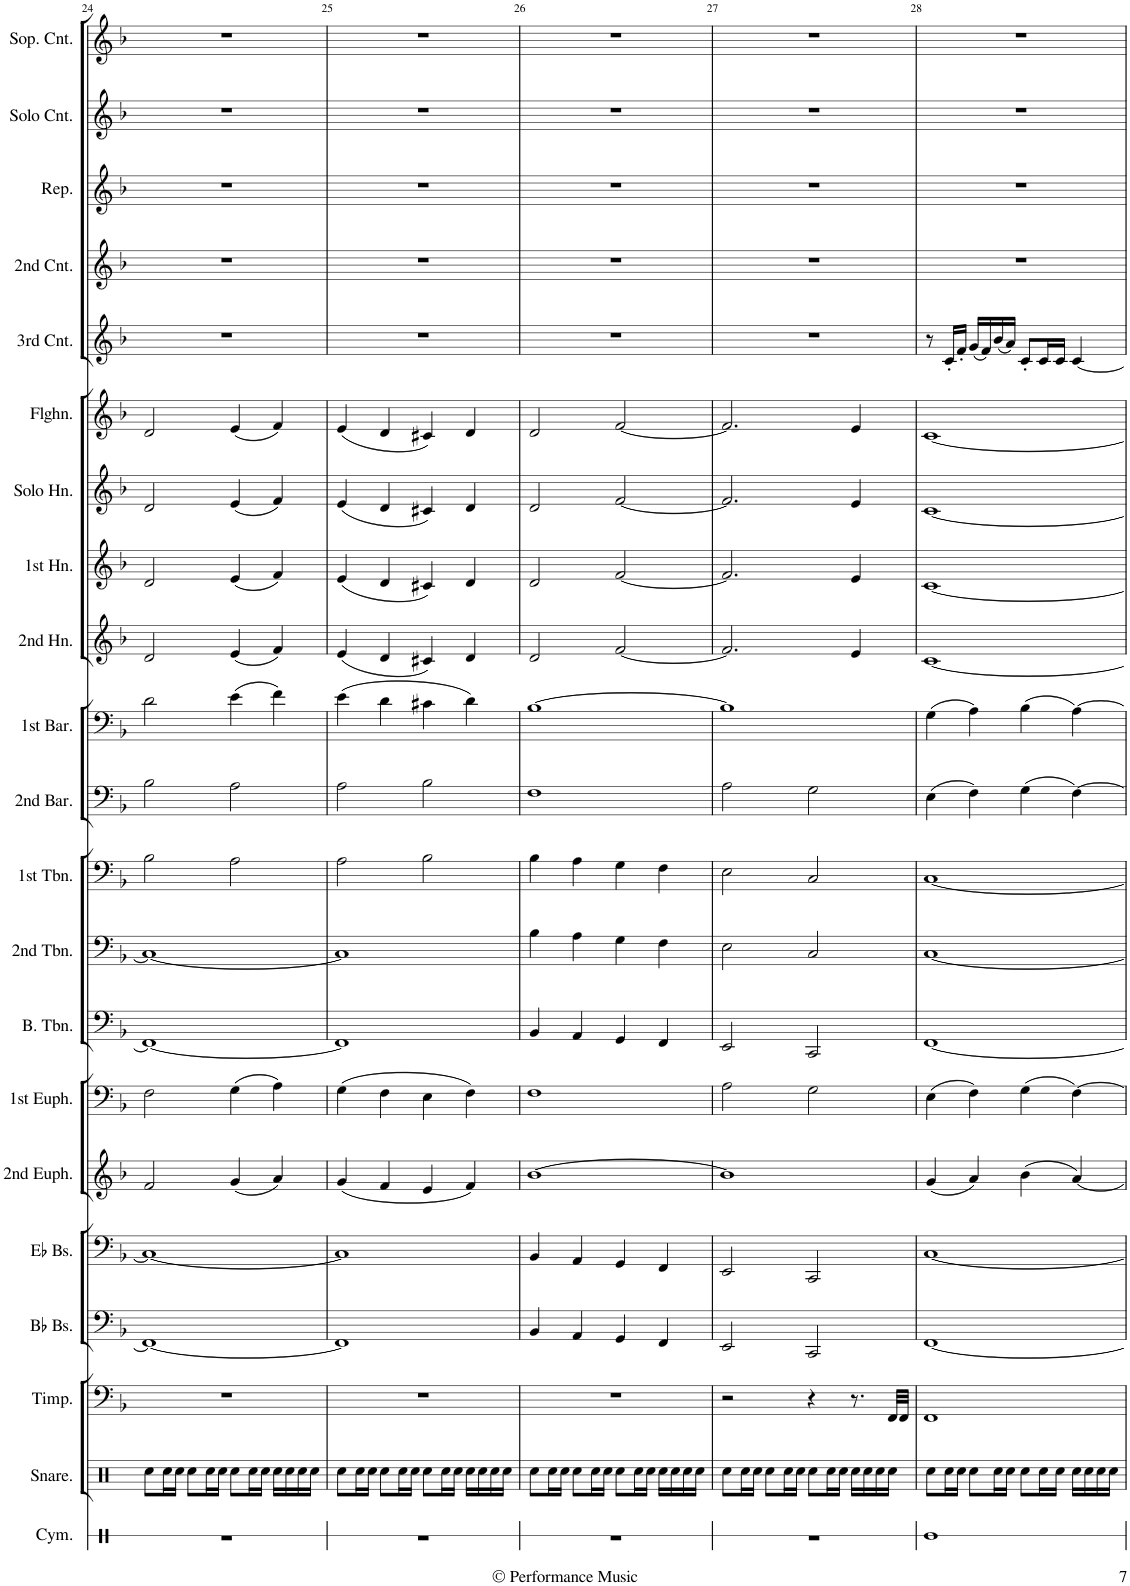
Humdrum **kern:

**kern	**kern	**kern	**kern	**kern	**kern	**kern	**kern	**kern	**kern	**kern	**kern	**kern	**kern	**kern	**kern	**kern	**kern	**kern	**kern	**kern
*part21	*part20	*part19	*part18	*part17	*part16	*part15	*part14	*part13	*part12	*part11	*part10	*part9	*part8	*part7	*part6	*part5	*part4	*part3	*part2	*part1
*staff21	*staff20	*staff19	*staff18	*staff17	*staff16	*staff15	*staff14	*staff13	*staff12	*staff11	*staff10	*staff9	*staff8	*staff7	*staff6	*staff5	*staff4	*staff3	*staff2	*staff1
*I"Cymbal	*I"Snare Drum	*I"Timpani	*I"Bb Bass	*I"Eb Bass	*I"2nd Euphonium	*I"1st Euphonium	*I"Bass Trombone	*I"2nd Trombone	*I"1st Trombone	*I"2nd Baritone	*I"1st Baritone	*I"2nd Horn	*I"1st Horn	*I"Solo Horn	*I"Flugelhorn	*I"3rd Cornet	*I"2nd Cornet	*I"Repiano	*I"Solo Cornet	*I"Soprano Cornet
*I'Cym.	*I'Snare.	*I'Timp.	*I'Bb Bs.	*I'Eb Bs.	*I'2nd Euph.	*I'1st Euph.	*I'B. Tbn.	*I'2nd Tbn.	*I'1st Tbn.	*I'2nd Bar.	*I'1st Bar.	*I'2nd Hn.	*I'1st Hn.	*I'Solo Hn.	*I'Flghn.	*I'3rd Cnt.	*I'2nd Cnt.	*I'Rep.	*I'Solo Cnt.	*I'Sop. Cnt.
!!LO:PB:g=z
*clefX	*clefX	*clefF4	*clefF4	*clefF4	*clefG2	*clefF4	*clefF4	*clefF4	*clefF4	*clefF4	*clefF4	*clefG2	*clefG2	*clefG2	*clefG2	*clefG2	*clefG2	*clefG2	*clefG2	*clefG2
*	*	*	*	*	*	*	*	*	*	*ITrd4c7	*ITrd4c7	*ITrd4c7	*ITrd4c7	*ITrd4c7	*ITrd1c2	*ITrd1c2	*ITrd1c2	*ITrd1c2	*ITrd1c2	*ITrd1c2
*k[]	*k[]	*k[b-]	*k[b-]	*k[b-]	*k[b-]	*k[b-]	*k[b-]	*k[b-]	*k[b-]	*k[b-]	*k[b-]	*k[b-]	*k[b-]	*k[b-]	*k[b-]	*k[b-]	*k[b-]	*k[b-]	*k[b-]	*k[b-]
*M4/4	*M4/4	*M4/4	*M4/4	*M4/4	*M4/4	*M4/4	*M4/4	*M4/4	*M4/4	*M4/4	*M4/4	*M4/4	*M4/4	*M4/4	*M4/4	*M4/4	*M4/4	*M4/4	*M4/4	*M4/4
=24	=24	=24	=24	=24	=24	=24	=24	=24	=24	=24	=24	=24	=24	=24	=24	=24	=24	=24	=24	=24
1r	8Rcc\L	1r	1FF_	1C_	2f/	2F\	1FF_	1C_	2B-\	2B-\	2d\	2d/	2d/	2d/	2d/	1r	1r	1r	1r	1r
.	16Rcc\L	.	.	.	.	.	.	.	.	.	.	.	.	.	.	.	.	.	.	.
.	16Rcc\JJ	.	.	.	.	.	.	.	.	.	.	.	.	.	.	.	.	.	.	.
.	8Rcc\L	.	.	.	.	.	.	.	.	.	.	.	.	.	.	.	.	.	.	.
.	16Rcc\L	.	.	.	.	.	.	.	.	.	.	.	.	.	.	.	.	.	.	.
.	16Rcc\JJ	.	.	.	.	.	.	.	.	.	.	.	.	.	.	.	.	.	.	.
.	8Rcc\L	.	.	.	(4g/	(4G\	.	.	2A\	2A\	(4e\	(4e/	(4e/	(4e/	(4e/	.	.	.	.	.
.	16Rcc\L	.	.	.	.	.	.	.	.	.	.	.	.	.	.	.	.	.	.	.
.	16Rcc\JJ	.	.	.	.	.	.	.	.	.	.	.	.	.	.	.	.	.	.	.
.	16Rcc\LL	.	.	.	4a/)	4A\)	.	.	.	.	4f\)	4f/)	4f/)	4f/)	4f/)	.	.	.	.	.
.	16Rcc\	.	.	.	.	.	.	.	.	.	.	.	.	.	.	.	.	.	.	.
.	16Rcc\	.	.	.	.	.	.	.	.	.	.	.	.	.	.	.	.	.	.	.
.	16Rcc\JJ	.	.	.	.	.	.	.	.	.	.	.	.	.	.	.	.	.	.	.
=25	=25	=25	=25	=25	=25	=25	=25	=25	=25	=25	=25	=25	=25	=25	=25	=25	=25	=25	=25	=25
1r	8Rcc\L	1r	1FF]	1C]	(4g/	(4G\	1FF]	1C]	2A\	2A\	(4e\	(4e/	(4e/	(4e/	(4e/	1r	1r	1r	1r	1r
.	16Rcc\L	.	.	.	.	.	.	.	.	.	.	.	.	.	.	.	.	.	.	.
.	16Rcc\JJ	.	.	.	.	.	.	.	.	.	.	.	.	.	.	.	.	.	.	.
.	8Rcc\L	.	.	.	4f/	4F\	.	.	.	.	4d\	4d/	4d/	4d/	4d/	.	.	.	.	.
.	16Rcc\L	.	.	.	.	.	.	.	.	.	.	.	.	.	.	.	.	.	.	.
.	16Rcc\JJ	.	.	.	.	.	.	.	.	.	.	.	.	.	.	.	.	.	.	.
.	8Rcc\L	.	.	.	4e/	4E\	.	.	2B-\	2B-\	4c#X\	4c#X/)	4c#X/)	4c#X/)	4c#X/)	.	.	.	.	.
.	16Rcc\L	.	.	.	.	.	.	.	.	.	.	.	.	.	.	.	.	.	.	.
.	16Rcc\JJ	.	.	.	.	.	.	.	.	.	.	.	.	.	.	.	.	.	.	.
.	16Rcc\LL	.	.	.	4f/)	4F\)	.	.	.	.	4d\)	4d/	4d/	4d/	4d/	.	.	.	.	.
.	16Rcc\	.	.	.	.	.	.	.	.	.	.	.	.	.	.	.	.	.	.	.
.	16Rcc\	.	.	.	.	.	.	.	.	.	.	.	.	.	.	.	.	.	.	.
.	16Rcc\JJ	.	.	.	.	.	.	.	.	.	.	.	.	.	.	.	.	.	.	.
=26	=26	=26	=26	=26	=26	=26	=26	=26	=26	=26	=26	=26	=26	=26	=26	=26	=26	=26	=26	=26
*	*	*	*	*	*	*	*	*	*	*^	*	*	*	*	*	*	*	*	*	*
1r	8Rcc\L	1r	4BB-/	4BB-/	[>1b-	1F	4BB-/	4B-\	4B-\	1ryy	1F	[>1B-	2d/	2d/	2d/	2d/	1r	1r	1r	1r	1r
.	16Rcc\L	.	.	.	.	.	.	.	.	.	.	.	.	.	.	.	.	.	.	.	.
.	16Rcc\JJ	.	.	.	.	.	.	.	.	.	.	.	.	.	.	.	.	.	.	.	.
.	8Rcc\L	.	4AA/	4AA/	.	.	4AA/	4A\	4A\	.	.	.	.	.	.	.	.	.	.	.	.
.	16Rcc\L	.	.	.	.	.	.	.	.	.	.	.	.	.	.	.	.	.	.	.	.
.	16Rcc\JJ	.	.	.	.	.	.	.	.	.	.	.	.	.	.	.	.	.	.	.	.
.	8Rcc\L	.	4GG/	4GG/	.	.	4GG/	4G\	4G\	.	.	.	[2f/	[2f/	[2f/	[2f/	.	.	.	.	.
.	16Rcc\L	.	.	.	.	.	.	.	.	.	.	.	.	.	.	.	.	.	.	.	.
.	16Rcc\JJ	.	.	.	.	.	.	.	.	.	.	.	.	.	.	.	.	.	.	.	.
.	16Rcc\LL	.	4FF/	4FF/	.	.	4FF/	4F\	4F\	.	.	.	.	.	.	.	.	.	.	.	.
.	16Rcc\	.	.	.	.	.	.	.	.	.	.	.	.	.	.	.	.	.	.	.	.
.	16Rcc\	.	.	.	.	.	.	.	.	.	.	.	.	.	.	.	.	.	.	.	.
.	16Rcc\JJ	.	.	.	.	.	.	.	.	.	.	.	.	.	.	.	.	.	.	.	.
=27	=27	=27	=27	=27	=27	=27	=27	=27	=27	=27	=27	=27	=27	=27	=27	=27	=27	=27	=27	=27	=27
1r	8Rcc\L	2r	2EE/	2EE/	1b-]	2A\	2EE/	2E\	2E\	1ryy	2A\	1B-]	2.f/]	2.f/]	2.f/]	2.f/]	1r	1r	1r	1r	1r
.	16Rcc\L	.	.	.	.	.	.	.	.	.	.	.	.	.	.	.	.	.	.	.	.
.	16Rcc\JJ	.	.	.	.	.	.	.	.	.	.	.	.	.	.	.	.	.	.	.	.
.	8Rcc\L	.	.	.	.	.	.	.	.	.	.	.	.	.	.	.	.	.	.	.	.
.	16Rcc\L	.	.	.	.	.	.	.	.	.	.	.	.	.	.	.	.	.	.	.	.
.	16Rcc\JJ	.	.	.	.	.	.	.	.	.	.	.	.	.	.	.	.	.	.	.	.
.	8Rcc\L	4r	2CC/	2CC/	.	2G\	2CC/	2C/	2C/	.	2G\	.	.	.	.	.	.	.	.	.	.
.	16Rcc\L	.	.	.	.	.	.	.	.	.	.	.	.	.	.	.	.	.	.	.	.
.	16Rcc\JJ	.	.	.	.	.	.	.	.	.	.	.	.	.	.	.	.	.	.	.	.
.	16Rcc\LL	8.r	.	.	.	.	.	.	.	.	.	.	4e/	4e/	4e/	4e/	.	.	.	.	.
.	16Rcc\	.	.	.	.	.	.	.	.	.	.	.	.	.	.	.	.	.	.	.	.
.	16Rcc\	.	.	.	.	.	.	.	.	.	.	.	.	.	.	.	.	.	.	.	.
.	16Rcc\JJ	32FF/LLL	.	.	.	.	.	.	.	.	.	.	.	.	.	.	.	.	.	.	.
.	.	32FF/JJJ	.	.	.	.	.	.	.	.	.	.	.	.	.	.	.	.	.	.	.
*	*	*	*	*	*	*	*	*	*	*v	*v	*	*	*	*	*	*	*	*	*	*
=28	=28	=28	=28	=28	=28	=28	=28	=28	=28	=28	=28	=28	=28	=28	=28	=28	=28	=28	=28	=28
1Re	8Rcc\L	1FF	[1FF	[1C	(4g/	(4E\	[1FF	[1C	[1C	(4E\	(4G\	[1c	[1c	[1c	[1c	8r	1r	1r	1r	1r
.	16Rcc\L	.	.	.	.	.	.	.	.	.	.	.	.	.	.	16c'/LL	.	.	.	.
.	16Rcc\JJ	.	.	.	.	.	.	.	.	.	.	.	.	.	.	16f'/JJ	.	.	.	.
.	8Rcc\L	.	.	.	4a/)	4F\)	.	.	.	4F\)	4A\)	.	.	.	.	(16g/LL	.	.	.	.
.	.	.	.	.	.	.	.	.	.	.	.	.	.	.	.	16f/)	.	.	.	.
.	16Rcc\L	.	.	.	.	.	.	.	.	.	.	.	.	.	.	(16b-/	.	.	.	.
.	16Rcc\JJ	.	.	.	.	.	.	.	.	.	.	.	.	.	.	16a/JJ)	.	.	.	.
.	8Rcc\L	.	.	.	(4b-\	(4G\	.	.	.	(4G\	(4B-\	.	.	.	.	8c'/L	.	.	.	.
.	16Rcc\L	.	.	.	.	.	.	.	.	.	.	.	.	.	.	16c/L	.	.	.	.
.	16Rcc\JJ	.	.	.	.	.	.	.	.	.	.	.	.	.	.	16c/JJ	.	.	.	.
.	16Rcc\LL	.	.	.	[4a/)	[4F\)	.	.	.	[4F\)	[4A\)	.	.	.	.	[4c/	.	.	.	.
.	16Rcc\	.	.	.	.	.	.	.	.	.	.	.	.	.	.	.	.	.	.	.
.	16Rcc\	.	.	.	.	.	.	.	.	.	.	.	.	.	.	.	.	.	.	.
.	16Rcc\JJ	.	.	.	.	.	.	.	.	.	.	.	.	.	.	.	.	.	.	.
=	=	=	=	=	=	=	=	=	=	=	=	=	=	=	=	=	=	=	=	=
*-	*-	*-	*-	*-	*-	*-	*-	*-	*-	*-	*-	*-	*-	*-	*-	*-	*-	*-	*-	*-
